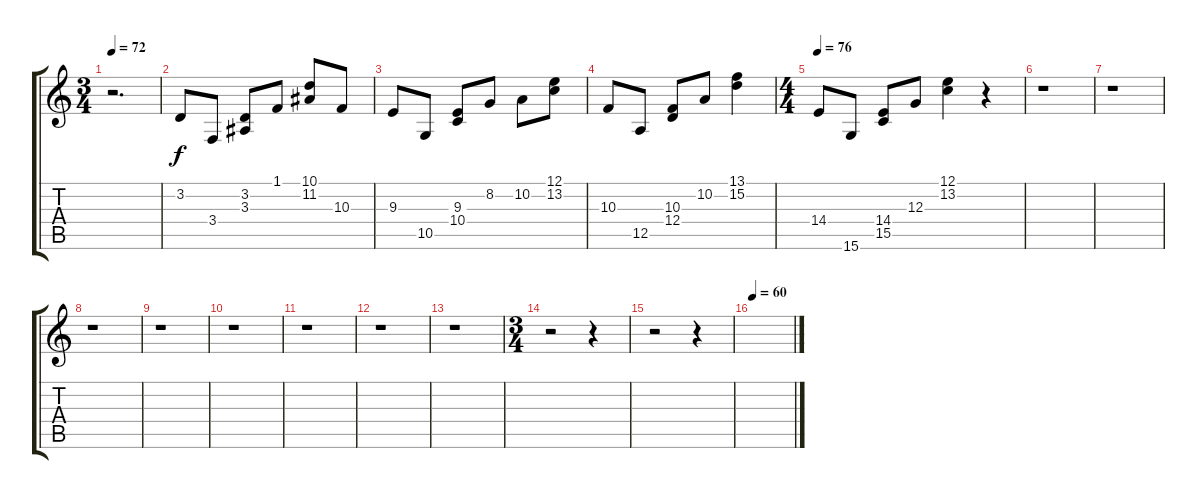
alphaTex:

\track "" {instrument orchestralharp}
\staff {score tabs}
\tuning (E4 B3 G3 D3 A2 E2) {hide}
\ts (3 4)
\tempo 72
\clef g2
\ks c
r.2{d dy f} |
3.2.8 3.4.8 (3.2 3.3).8 1.1.8 (10.1 11.2).8 10.3.8 |
9.3.8 10.5.8 (9.3 10.4).8 8.2.8 10.2.8 (12.1 13.2).8 |
10.3.8 12.5.8 (10.3 12.4).8 10.2.8 (13.1 15.2).4 |
\ts (4 4)
\tempo 76
14.4.8 15.6.8 (14.4 15.5).8 12.3.8 (12.1 13.2).4 r.4 |
r.1 |
r.1 |
r.1 |
r.1 |
r.1 |
r.1 |
r.1 |
r.1 |
\ts (3 4)
r.2 r.4 |
r.2 r.4 |
\tempo 60
